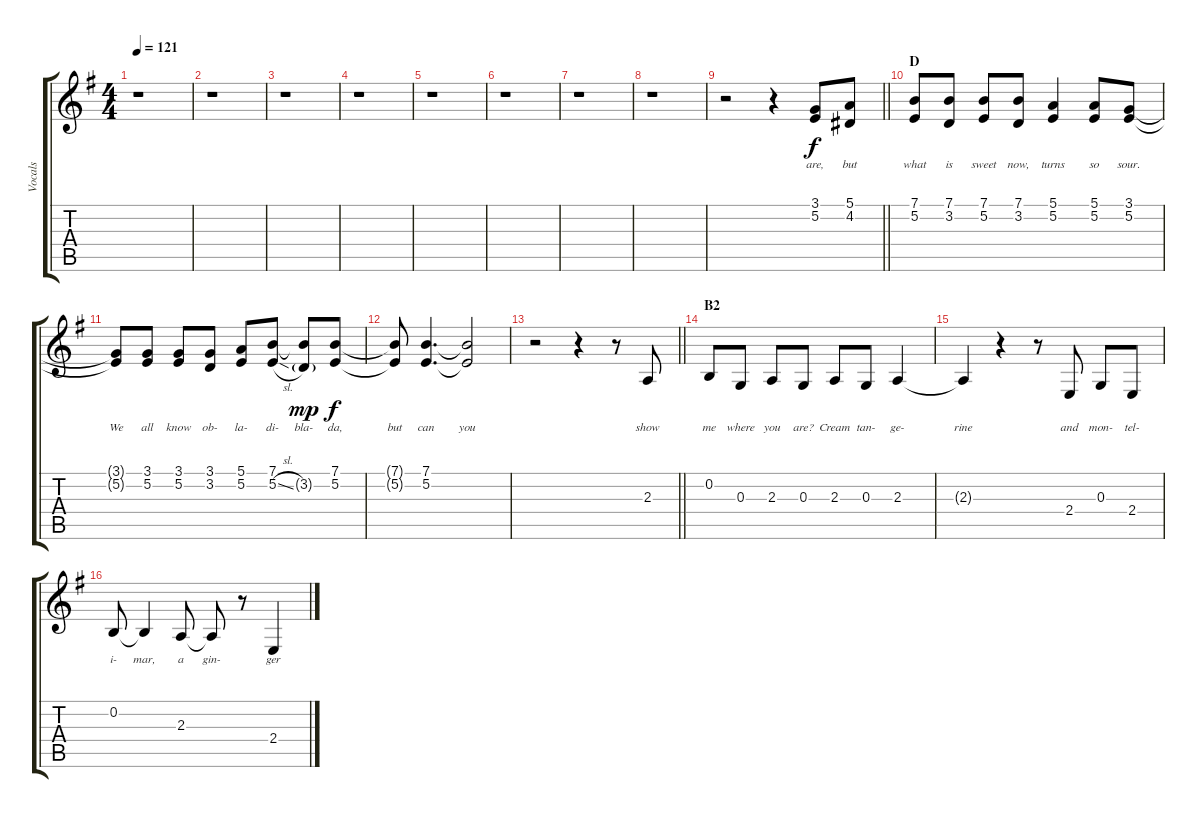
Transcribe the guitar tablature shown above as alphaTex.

\track ("Vocals" "Vocals") {instrument tenorsax}
\staff {score tabs}
\tuning (E4 B3 G3 D3 A2 E2) {hide}
\ts (4 4)
\tempo 121
\clef g2
\ks g
r.1{dy f} |
r.1 |
r.1 |
r.1 |
r.1 |
r.1 |
r.1 |
r.1 |
\barLineRight lightlight
r.2 r.4 (3.1 5.2).8{lyrics (0 "are,") lyrics (1 "") lyrics (2 "") lyrics (3 "") lyrics (4 "")} (5.1 4.2).8{lyrics (0 "but") lyrics (1 "") lyrics (2 "") lyrics (3 "") lyrics (4 "")} |
\section ("" "D")
(7.1 5.2).8{lyrics (0 "what") lyrics (1 "") lyrics (2 "") lyrics (3 "") lyrics (4 "")} (7.1 3.2).8{lyrics (0 "is") lyrics (1 "") lyrics (2 "") lyrics (3 "") lyrics (4 "")} (7.1 5.2).8{lyrics (0 "sweet") lyrics (1 "") lyrics (2 "") lyrics (3 "") lyrics (4 "")} (7.1 3.2).8{lyrics (0 "now,") lyrics (1 "") lyrics (2 "") lyrics (3 "") lyrics (4 "")} (5.1 5.2).4{lyrics (0 "turns") lyrics (1 "") lyrics (2 "") lyrics (3 "") lyrics (4 "")} (5.1 5.2).8{lyrics (0 "so") lyrics (1 "") lyrics (2 "") lyrics (3 "") lyrics (4 "")} (3.1 5.2).8{lyrics (0 "sour.") lyrics (1 "") lyrics (2 "") lyrics (3 "") lyrics (4 "")} |
(3.1{t} 5.2{t}).8{lyrics (0 "We") lyrics (1 "") lyrics (2 "") lyrics (3 "") lyrics (4 "")} (3.1 5.2).8{lyrics (0 "all") lyrics (1 "") lyrics (2 "") lyrics (3 "") lyrics (4 "")} (3.1 5.2).8{lyrics (0 "know") lyrics (1 "") lyrics (2 "") lyrics (3 "") lyrics (4 "")} (3.1 3.2).8{lyrics (0 "ob-") lyrics (1 "") lyrics (2 "") lyrics (3 "") lyrics (4 "")} (5.1 5.2).8{lyrics (0 "la-") lyrics (1 "") lyrics (2 "") lyrics (3 "") lyrics (4 "")} (7.1 5.2{sl}).8{lyrics (0 "di-") lyrics (1 "") lyrics (2 "") lyrics (3 "") lyrics (4 "")} (7.1{t} 3.2{g}).8{lyrics (0 "bla-") lyrics (1 "") lyrics (2 "") lyrics (3 "") lyrics (4 "") dy mp} (7.1 5.2).8{lyrics (0 "da,") lyrics (1 "") lyrics (2 "") lyrics (3 "") lyrics (4 "") dy f} |
(7.1{t} 5.2{t}).8{lyrics (0 "but") lyrics (1 "") lyrics (2 "") lyrics (3 "") lyrics (4 "")} (7.1 5.2).4{d lyrics (0 "can") lyrics (1 "") lyrics (2 "") lyrics (3 "") lyrics (4 "")} (7.1{t} 5.2{t}).2{lyrics (0 "you") lyrics (1 "") lyrics (2 "") lyrics (3 "") lyrics (4 "")} |
\barLineRight lightlight
r.2 r.4 r.8 2.3.8{lyrics (0 "show") lyrics (1 "") lyrics (2 "") lyrics (3 "") lyrics (4 "")} |
\section ("" "B2")
0.2.8{lyrics (0 "me") lyrics (1 "") lyrics (2 "") lyrics (3 "") lyrics (4 "")} 0.3.8{lyrics (0 "where") lyrics (1 "") lyrics (2 "") lyrics (3 "") lyrics (4 "")} 2.3.8{lyrics (0 "you") lyrics (1 "") lyrics (2 "") lyrics (3 "") lyrics (4 "")} 0.3.8{lyrics (0 "are?") lyrics (1 "") lyrics (2 "") lyrics (3 "") lyrics (4 "")} 2.3.8{lyrics (0 "Cream") lyrics (1 "") lyrics (2 "") lyrics (3 "") lyrics (4 "")} 0.3.8{lyrics (0 "tan-") lyrics (1 "") lyrics (2 "") lyrics (3 "") lyrics (4 "")} 2.3.4{lyrics (0 "ge-") lyrics (1 "") lyrics (2 "") lyrics (3 "") lyrics (4 "")} |
2.3{t}.4{lyrics (0 "rine") lyrics (1 "") lyrics (2 "") lyrics (3 "") lyrics (4 "")} r.4 r.8 2.4.8{lyrics (0 "and") lyrics (1 "") lyrics (2 "") lyrics (3 "") lyrics (4 "")} 0.3.8{lyrics (0 "mon-") lyrics (1 "") lyrics (2 "") lyrics (3 "") lyrics (4 "")} 2.4.8{lyrics (0 "tel-") lyrics (1 "") lyrics (2 "") lyrics (3 "") lyrics (4 "")} |
0.2.8{lyrics (0 "i-") lyrics (1 "") lyrics (2 "") lyrics (3 "") lyrics (4 "")} 0.2{t}.4{lyrics (0 "mar,") lyrics (1 "") lyrics (2 "") lyrics (3 "") lyrics (4 "")} 2.3.8{lyrics (0 "a") lyrics (1 "") lyrics (2 "") lyrics (3 "") lyrics (4 "")} 2.3{t}.8{lyrics (0 "gin-") lyrics (1 "") lyrics (2 "") lyrics (3 "") lyrics (4 "")} r.8 2.4.4{lyrics (0 "ger") lyrics (1 "") lyrics (2 "") lyrics (3 "") lyrics (4 "")}
